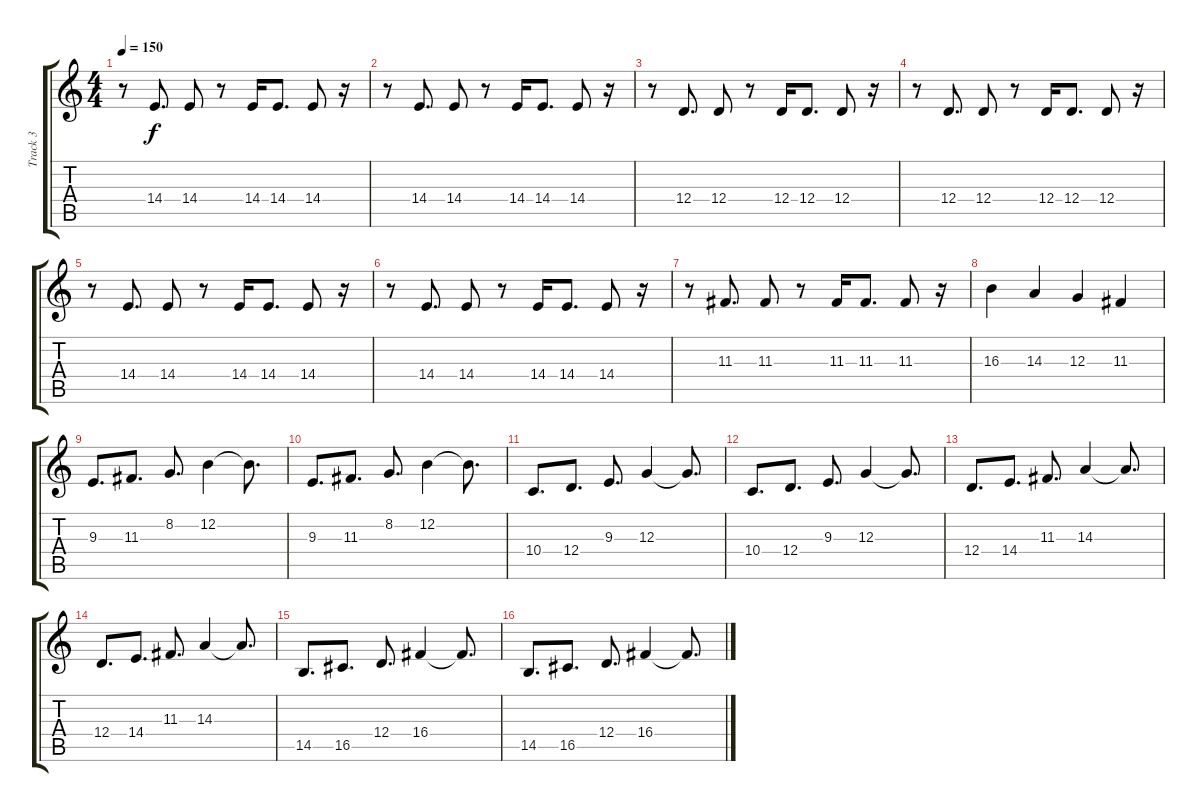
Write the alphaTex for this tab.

\track ("Track 3" "Track 3") {instrument musicbox}
\staff {score tabs}
\tuning (E4 B3 G3 D3 A2 E2) {hide}
\ts (4 4)
\tempo 150
\clef g2
\ks c
r.8{dy f} 14.4.8{d} 14.4.8 r.8 14.4.16 14.4.8{d} 14.4.8 r.16 |
r.8 14.4.8{d} 14.4.8 r.8 14.4.16 14.4.8{d} 14.4.8 r.16 |
r.8 12.4.8{d} 12.4.8 r.8 12.4.16 12.4.8{d} 12.4.8 r.16 |
r.8 12.4.8{d} 12.4.8 r.8 12.4.16 12.4.8{d} 12.4.8 r.16 |
r.8 14.4.8{d} 14.4.8 r.8 14.4.16 14.4.8{d} 14.4.8 r.16 |
r.8 14.4.8{d} 14.4.8 r.8 14.4.16 14.4.8{d} 14.4.8 r.16 |
r.8 11.3.8{d} 11.3.8 r.8 11.3.16 11.3.8{d} 11.3.8 r.16 |
16.3.4 14.3.4 12.3.4 11.3.4 |
9.3.8{d} 11.3.8{d} 8.2.8{d} 12.2.4 12.2{t}.8{d} |
9.3.8{d} 11.3.8{d} 8.2.8{d} 12.2.4 12.2{t}.8{d} |
10.4.8{d} 12.4.8{d} 9.3.8{d} 12.3.4 12.3{t}.8{d} |
10.4.8{d} 12.4.8{d} 9.3.8{d} 12.3.4 12.3{t}.8{d} |
12.4.8{d} 14.4.8{d} 11.3.8{d} 14.3.4 14.3{t}.8{d} |
12.4.8{d} 14.4.8{d} 11.3.8{d} 14.3.4 14.3{t}.8{d} |
14.5.8{d} 16.5.8{d} 12.4.8{d} 16.4.4 16.4{t}.8{d} |
14.5.8{d} 16.5.8{d} 12.4.8{d} 16.4.4 16.4{t}.8{d}
